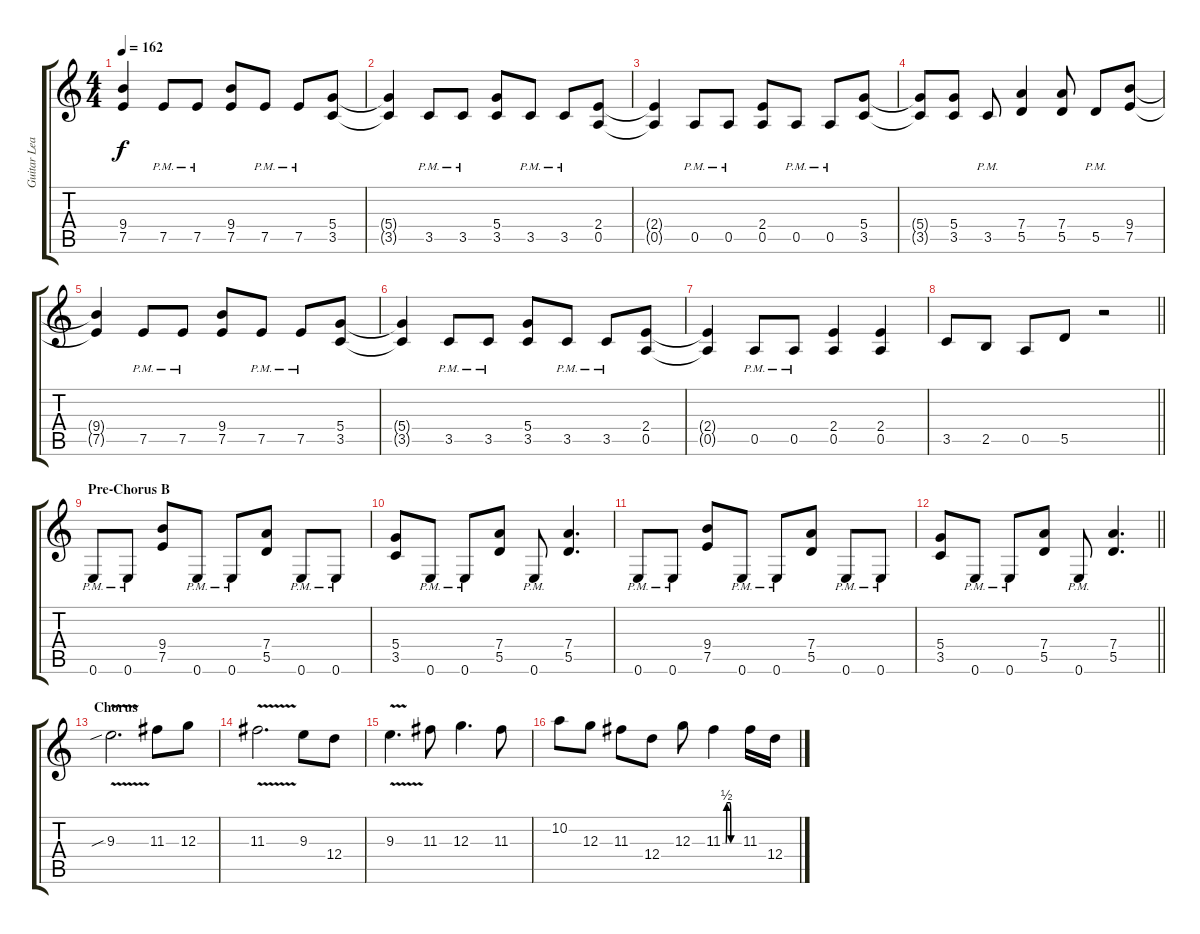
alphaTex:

\track ("Guitar Lead" "Guitar Lea") {instrument distortionguitar}
\staff {score tabs}
\tuning (E4 B3 G3 D3 A2 E2) {hide}
\ts (4 4)
\tempo 162
\clef g2
\ks c
(9.4{t} 7.5{t}).4{dy f} 7.5{pm}.8 7.5{pm}.8 (9.4 7.5).8 7.5{pm}.8 7.5{pm}.8 (5.4 3.5).8 |
(5.4{t} 3.5{t}).4 3.5{pm}.8 3.5{pm}.8 (5.4 3.5).8 3.5{pm}.8 3.5{pm}.8 (2.4 0.5).8 |
(2.4{t} 0.5{t}).4 0.5{pm}.8 0.5{pm}.8 (2.4 0.5).8 0.5{pm}.8 0.5{pm}.8 (5.4 3.5).8 |
(5.4{t} 3.5{t}).8 (5.4 3.5).8 3.5{pm}.8 (7.4 5.5).4 (7.4 5.5).8 5.5{pm}.8 (9.4 7.5).8 |
(9.4{t} 7.5{t}).4 7.5{pm}.8 7.5{pm}.8 (9.4 7.5).8 7.5{pm}.8 7.5{pm}.8 (5.4 3.5).8 |
(5.4{t} 3.5{t}).4 3.5{pm}.8 3.5{pm}.8 (5.4 3.5).8 3.5{pm}.8 3.5{pm}.8 (2.4 0.5).8 |
(2.4{t} 0.5{t}).4 0.5{pm}.8 0.5{pm}.8 (2.4 0.5).4 (2.4 0.5).4 |
\barLineRight lightlight
3.5.8 2.5.8 0.5.8 5.5.8 r.2 |
\section ("" "Pre-Chorus B")
0.6{pm}.8 0.6{pm}.8 (9.4 7.5).8 0.6{pm}.8 0.6{pm}.8 (7.4 5.5).8 0.6{pm}.8 0.6{pm}.8 |
(5.4 3.5).8 0.6{pm}.8 0.6{pm}.8 (7.4 5.5).8 0.6{pm}.8 (7.4 5.5).4{d} |
0.6{pm}.8 0.6{pm}.8 (9.4 7.5).8 0.6{pm}.8 0.6{pm}.8 (7.4 5.5).8 0.6{pm}.8 0.6{pm}.8 |
\barLineRight lightlight
(5.4 3.5).8 0.6{pm}.8 0.6{pm}.8 (7.4 5.5).8 0.6{pm}.8 (7.4 5.5).4{d} |
\section ("" "Chorus")
9.3{v sib}.2{d} 11.3.8 12.3.8 |
11.3{v}.2{d} 9.3.8 12.4.8 |
9.3{v}.4{d} 11.3.8 12.3.4{d} 11.3.8 |
10.2.8 12.3.8 11.3.8 12.4.8 12.3.8 11.3{be (custom 0 0 12 0 15 2 28 2 30 0 60 0)}.4 11.3.16 12.4.16
